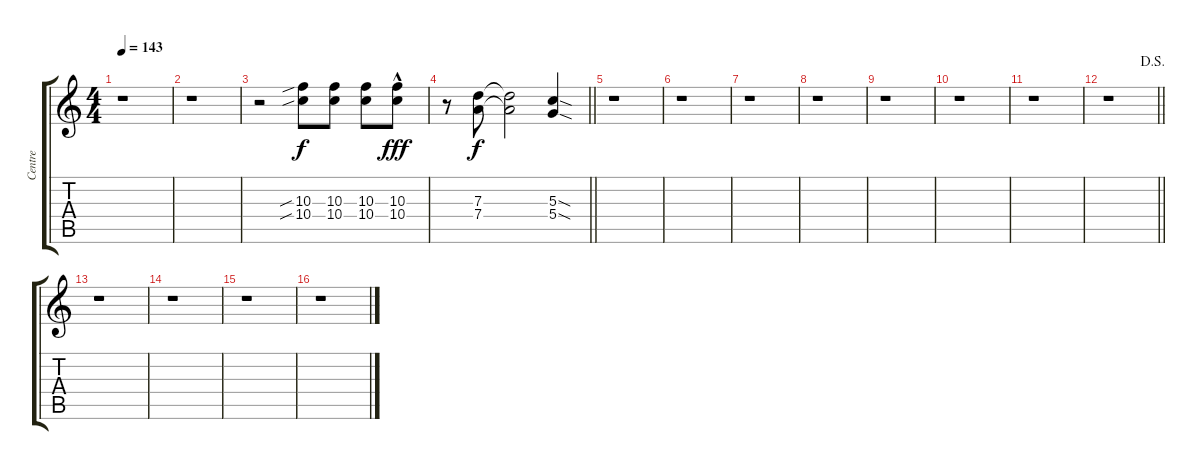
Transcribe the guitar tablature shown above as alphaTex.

\track ("Centre" "Centre") {instrument distortionguitar}
\staff {score tabs}
\tuning (E4 B3 G3 D3 A2 D2) {hide}
\ts (4 4)
\tempo 143
\clef g2
\ks c
r.1{dy f} |
r.1 |
r.2 (10.3{sib} 10.4{sib}).8 (10.3 10.4).8 (10.3 10.4).8 (10.3{hac} 10.4{hac}).8{dy fff} |
\barLineRight lightlight
r.8 (7.3 7.4).8{dy f} (7.3{t} 7.4{t}).2 (5.3{sod} 5.4{sod}).4 |
r.1 |
r.1 |
r.1 |
r.1 |
r.1 |
r.1 |
r.1 |
\jump dalsegno
\barLineRight lightlight
r.1 |
r.1 |
r.1 |
r.1 |
r.1
